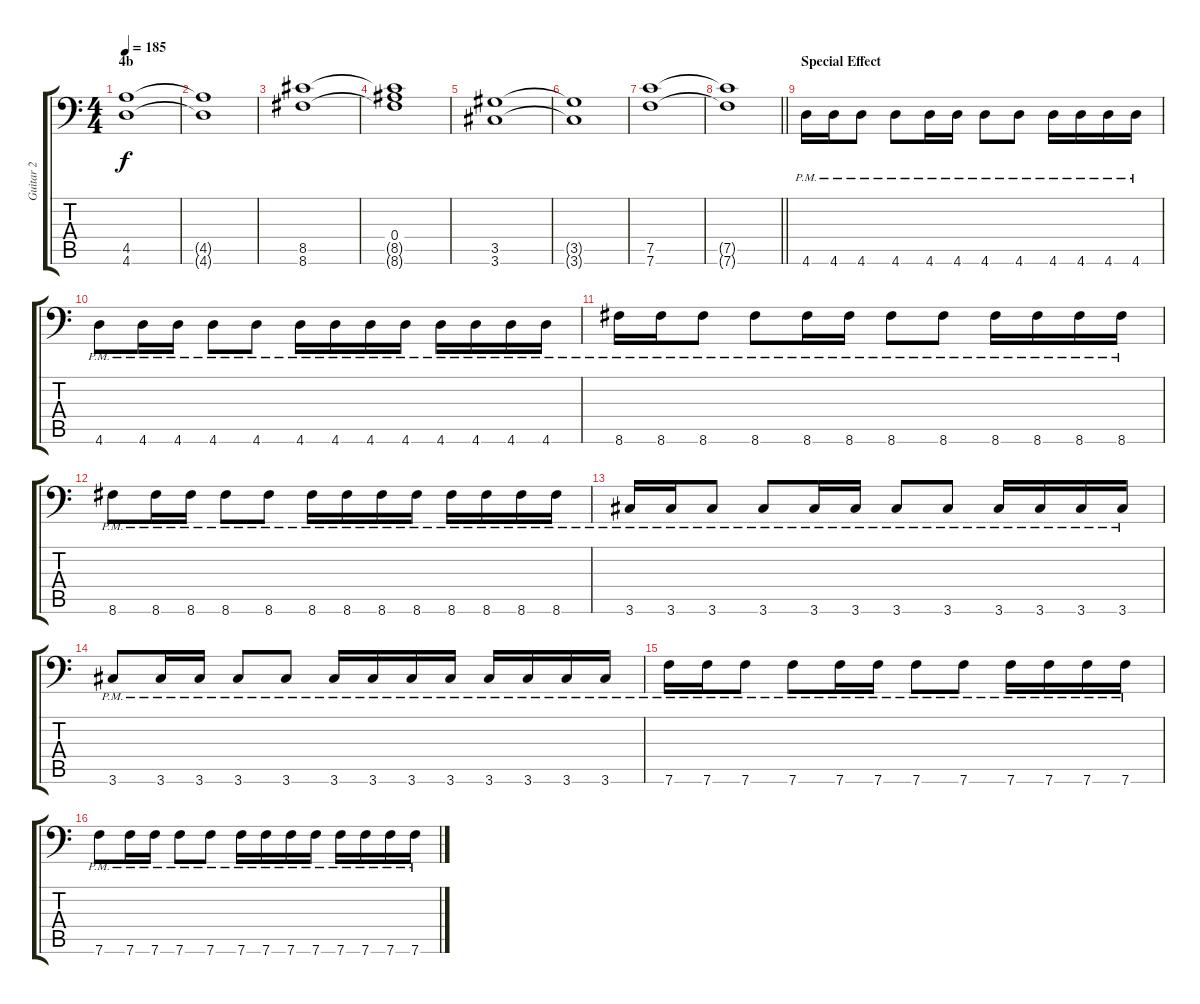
\track ("Guitar 2" "Guitar 2") {instrument distortionguitar}
\staff {score tabs}
\tuning (C4 G3 Eb3 Bb2 F2 Bb1) {hide}
\ts (4 4)
\section ("" "4b")
\tempo 185
\clef f4
\ks c
(4.5 4.6).1{dy f} |
(4.5{t} 4.6{t}).1 |
(8.5 8.6).1 |
(0.4 8.5{t} 8.6{t}).1 |
(3.5 3.6).1 |
(3.5{t} 3.6{t}).1 |
(7.5 7.6).1 |
\barLineRight lightlight
(7.5{t} 7.6{t}).1 |
\section ("" "Special Effect")
4.6{pm}.16 4.6{pm}.16 4.6{pm}.8 4.6{pm}.8 4.6{pm}.16 4.6{pm}.16 4.6{pm}.8 4.6{pm}.8 4.6{pm}.16 4.6{pm}.16 4.6{pm}.16 4.6{pm}.16 |
4.6{pm}.8 4.6{pm}.16 4.6{pm}.16 4.6{pm}.8 4.6{pm}.8 4.6{pm}.16 4.6{pm}.16 4.6{pm}.16 4.6{pm}.16 4.6{pm}.16 4.6{pm}.16 4.6{pm}.16 4.6{pm}.16 |
8.6{pm}.16 8.6{pm}.16 8.6{pm}.8 8.6{pm}.8 8.6{pm}.16 8.6{pm}.16 8.6{pm}.8 8.6{pm}.8 8.6{pm}.16 8.6{pm}.16 8.6{pm}.16 8.6{pm}.16 |
8.6{pm}.8 8.6{pm}.16 8.6{pm}.16 8.6{pm}.8 8.6{pm}.8 8.6{pm}.16 8.6{pm}.16 8.6{pm}.16 8.6{pm}.16 8.6{pm}.16 8.6{pm}.16 8.6{pm}.16 8.6{pm}.16 |
3.6{pm}.16 3.6{pm}.16 3.6{pm}.8 3.6{pm}.8 3.6{pm}.16 3.6{pm}.16 3.6{pm}.8 3.6{pm}.8 3.6{pm}.16 3.6{pm}.16 3.6{pm}.16 3.6{pm}.16 |
3.6{pm}.8 3.6{pm}.16 3.6{pm}.16 3.6{pm}.8 3.6{pm}.8 3.6{pm}.16 3.6{pm}.16 3.6{pm}.16 3.6{pm}.16 3.6{pm}.16 3.6{pm}.16 3.6{pm}.16 3.6{pm}.16 |
7.6{pm}.16 7.6{pm}.16 7.6{pm}.8 7.6{pm}.8 7.6{pm}.16 7.6{pm}.16 7.6{pm}.8 7.6{pm}.8 7.6{pm}.16 7.6{pm}.16 7.6{pm}.16 7.6{pm}.16 |
7.6{pm}.8 7.6{pm}.16 7.6{pm}.16 7.6{pm}.8 7.6{pm}.8 7.6{pm}.16 7.6{pm}.16 7.6{pm}.16 7.6{pm}.16 7.6{pm}.16 7.6{pm}.16 7.6{pm}.16 7.6{pm}.16
